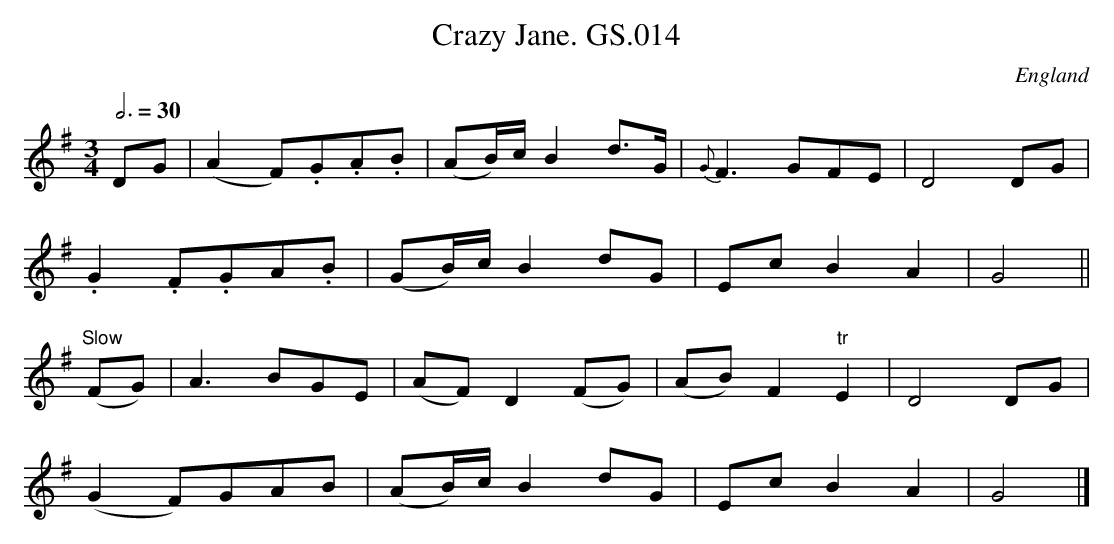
X:1
T:Crazy Jane. GS.014
L:1/8
M:3/4
O:England
Q:3/4=30
K:G major
DG | (A2F).G.A.B | (AB/2)c/2 B2 d>G | {G}F3 GFE | D4 DG |!
.G2 .F.GA.B | (GB/2)c/2 B2 dG | Ec B2 A2 | G4 ||!
"Slow" (FG) | A3 BGE | (AF) D2 (FG) | (AB) F2 "tr"E2 | D4 DG |!
(G2F)GAB | (AB/2)c/2 B2 dG | EcB2A2 | G4 |]
